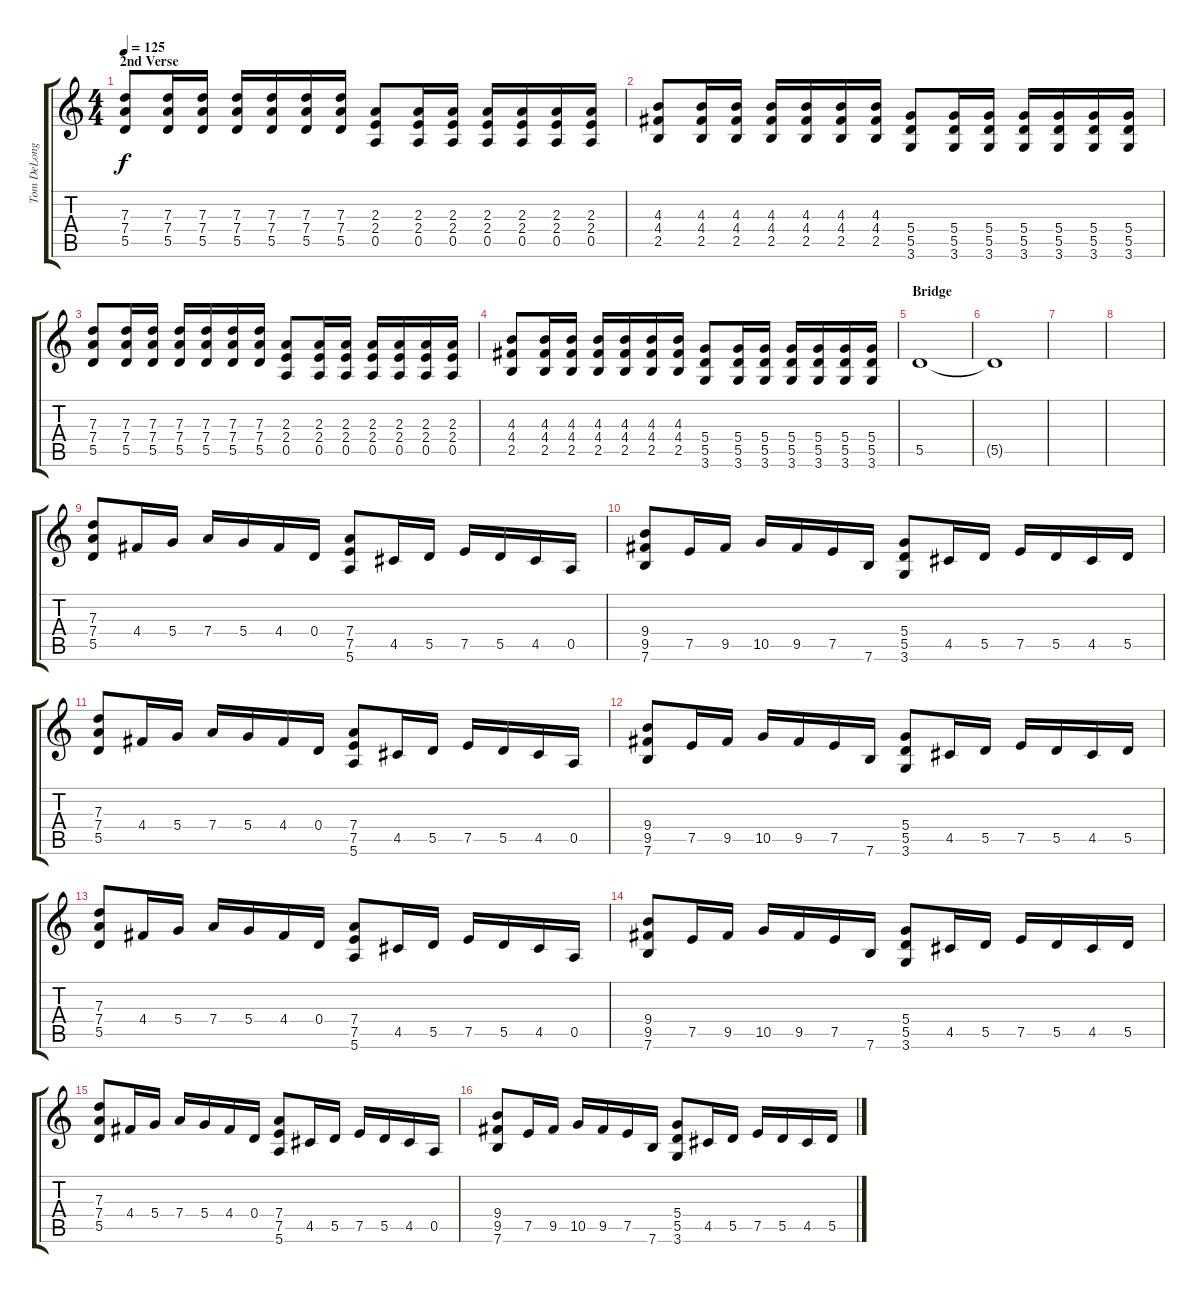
\track ("Tom DeLonge (Guitar)" "Tom DeLong") {instrument distortionguitar}
\staff {score tabs}
\tuning (E4 B3 G3 D3 A2 E2) {hide}
\ts (4 4)
\section ("" "2nd Verse")
\tempo 125
\clef g2
\ks c
(7.3 7.4 5.5).8{dy f} (7.3 7.4 5.5).16 (7.3 7.4 5.5).16 (7.3 7.4 5.5).16 (7.3 7.4 5.5).16 (7.3 7.4 5.5).16 (7.3 7.4 5.5).16 (2.3 2.4 0.5).8 (2.3 2.4 0.5).16 (2.3 2.4 0.5).16 (2.3 2.4 0.5).16 (2.3 2.4 0.5).16 (2.3 2.4 0.5).16 (2.3 2.4 0.5).16 |
(4.3 4.4 2.5).8 (4.3 4.4 2.5).16 (4.3 4.4 2.5).16 (4.3 4.4 2.5).16 (4.3 4.4 2.5).16 (4.3 4.4 2.5).16 (4.3 4.4 2.5).16 (5.4 5.5 3.6).8 (5.4 5.5 3.6).16 (5.4 5.5 3.6).16 (5.4 5.5 3.6).16 (5.4 5.5 3.6).16 (5.4 5.5 3.6).16 (5.4 5.5 3.6).16 |
(7.3 7.4 5.5).8 (7.3 7.4 5.5).16 (7.3 7.4 5.5).16 (7.3 7.4 5.5).16 (7.3 7.4 5.5).16 (7.3 7.4 5.5).16 (7.3 7.4 5.5).16 (2.3 2.4 0.5).8 (2.3 2.4 0.5).16 (2.3 2.4 0.5).16 (2.3 2.4 0.5).16 (2.3 2.4 0.5).16 (2.3 2.4 0.5).16 (2.3 2.4 0.5).16 |
(4.3 4.4 2.5).8 (4.3 4.4 2.5).16 (4.3 4.4 2.5).16 (4.3 4.4 2.5).16 (4.3 4.4 2.5).16 (4.3 4.4 2.5).16 (4.3 4.4 2.5).16 (5.4 5.5 3.6).8 (5.4 5.5 3.6).16 (5.4 5.5 3.6).16 (5.4 5.5 3.6).16 (5.4 5.5 3.6).16 (5.4 5.5 3.6).16 (5.4 5.5 3.6).16 |
\section ("" "Bridge")
5.5.1 |
5.5{t}.1 |
|
|
(7.3 7.4 5.5).8 4.4.16 5.4.16 7.4.16 5.4.16 4.4.16 0.4.16 (7.4 7.5 5.6).8 4.5.16 5.5.16 7.5.16 5.5.16 4.5.16 0.5.16 |
(9.4 9.5 7.6).8 7.5.16 9.5.16 10.5.16 9.5.16 7.5.16 7.6.16 (5.4 5.5 3.6).8 4.5.16 5.5.16 7.5.16 5.5.16 4.5.16 5.5.16 |
(7.3 7.4 5.5).8 4.4.16 5.4.16 7.4.16 5.4.16 4.4.16 0.4.16 (7.4 7.5 5.6).8 4.5.16 5.5.16 7.5.16 5.5.16 4.5.16 0.5.16 |
(9.4 9.5 7.6).8 7.5.16 9.5.16 10.5.16 9.5.16 7.5.16 7.6.16 (5.4 5.5 3.6).8 4.5.16 5.5.16 7.5.16 5.5.16 4.5.16 5.5.16 |
(7.3 7.4 5.5).8 4.4.16 5.4.16 7.4.16 5.4.16 4.4.16 0.4.16 (7.4 7.5 5.6).8 4.5.16 5.5.16 7.5.16 5.5.16 4.5.16 0.5.16 |
(9.4 9.5 7.6).8 7.5.16 9.5.16 10.5.16 9.5.16 7.5.16 7.6.16 (5.4 5.5 3.6).8 4.5.16 5.5.16 7.5.16 5.5.16 4.5.16 5.5.16 |
(7.3 7.4 5.5).8 4.4.16 5.4.16 7.4.16 5.4.16 4.4.16 0.4.16 (7.4 7.5 5.6).8 4.5.16 5.5.16 7.5.16 5.5.16 4.5.16 0.5.16 |
(9.4 9.5 7.6).8 7.5.16 9.5.16 10.5.16 9.5.16 7.5.16 7.6.16 (5.4 5.5 3.6).8 4.5.16 5.5.16 7.5.16 5.5.16 4.5.16 5.5.16
